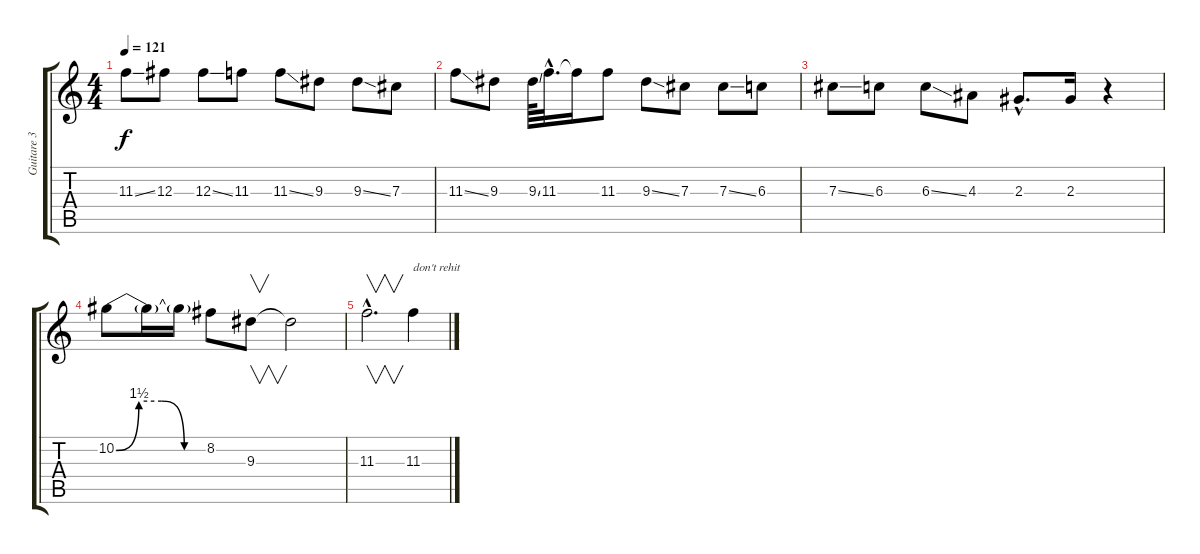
\track ("Guitare 3" "Guitare 3") {instrument distortionguitar}
\staff {score tabs}
\tuning (Eb4 Bb3 Gb3 Db3 Ab2 Eb2) {hide}
\ts (4 4)
\tempo 121
\clef g2
\ks c
11.3{ss}.8{dy f} 12.3.8 12.3{ss}.8 11.3.8 11.3{ss}.8 9.3.8 9.3{ss}.8 7.3.8 |
11.3{ss}.8 9.3.8 9.3{ss}.64 11.3{hac}.32{d} 11.3{t}.16 11.3.8 9.3{ss}.8 7.3.8 7.3{ss}.8 6.3.8 |
7.3{ss}.8 6.3.8 6.3{ss}.8 4.3.8 2.3{hac}.8{d} 2.3.16 r.4 |
10.2{be (custom 0 0 15 6 30 6 45 0 60 0)}.8 10.2{t}.16 10.2{t}.16 8.2.8 9.3.8{v} 9.3{t}.2 |
11.3{hac}.2{v d} 11.3.4{txt "don't rehit"}
